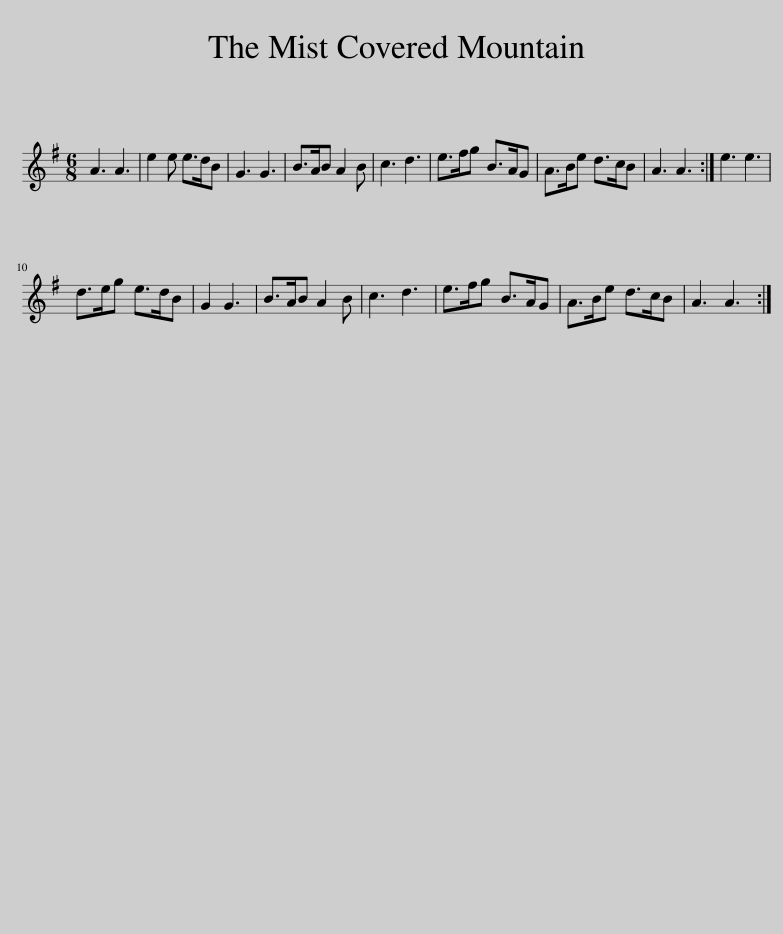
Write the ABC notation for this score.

X:1
L:1/8
M:6/8
I:linebreak $
K:G
V:1 treble
V:1
 A3 A3 | e2 e e>dB | G3 G3 | B>AB A2 B | c3 d3 | %5
 e>fg B>AG | A>Be d>cB | A3 A3 :| e3 e3 |$ d>eg e>dB | %10
 G2 G3 | B>AB A2 B | c3 d3 | e>fg B>AG | A>Be d>cB | %15
 A3 A3 :| %16
